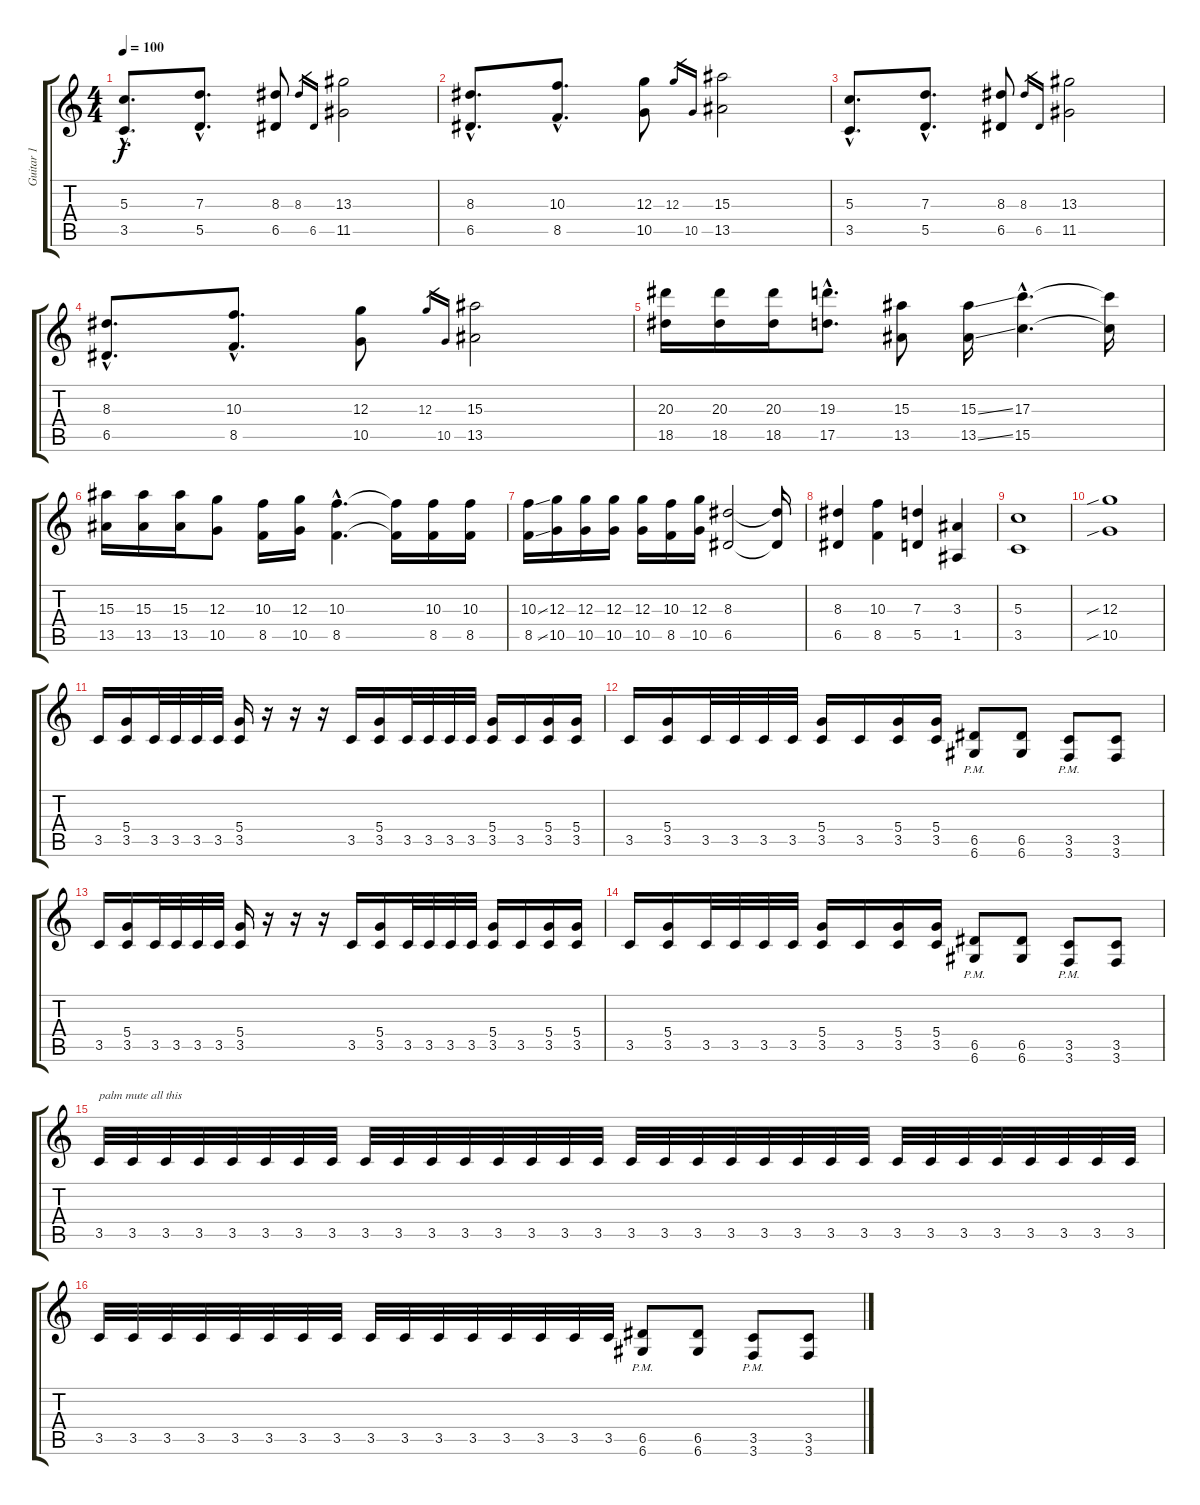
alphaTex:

\track ("Guitar 1" "Guitar 1") {instrument distortionguitar}
\staff {score tabs}
\tuning (E4 B3 G3 D3 A2 D2) {hide}
\ts (4 4)
\tempo 100
\clef g2
\ks c
(5.3{hac} 3.5{hac}).8{d dy f instrument distortionguitar} (7.3{hac} 5.5{hac}).8{d} (8.3 6.5).8 8.3.16{gr} 6.5.16{gr} (13.3 11.5).2 |
(8.3{hac} 6.5{hac}).8{d} (10.3{hac} 8.5{hac}).8{d} (12.3 10.5).8 12.3.16{gr} 10.5.16{gr} (15.3 13.5).2 |
(5.3{hac} 3.5{hac}).8{d} (7.3{hac} 5.5{hac}).8{d} (8.3 6.5).8 8.3.16{gr} 6.5.16{gr} (13.3 11.5).2 |
(8.3{hac} 6.5{hac}).8{d} (10.3{hac} 8.5{hac}).8{d} (12.3 10.5).8 12.3.16{gr} 10.5.16{gr} (15.3 13.5).2 |
(20.3 18.5).16 (20.3 18.5).16 (20.3 18.5).16 (19.3{hac} 17.5{hac}).8{d} (15.3 13.5).8 (15.3{ss} 13.5{ss}).16 (17.3{hac} 15.5{hac}).4{d} (17.3{t} 15.5{t}).16 |
(15.3 13.5).16 (15.3 13.5).16 (15.3 13.5).16 (12.3 10.5).8 (10.3 8.5).16 (12.3 10.5).16 (10.3{hac} 8.5{hac}).4{d} (10.3{t} 8.5{t}).16 (10.3 8.5).16 (10.3 8.5).16 |
(10.3{ss} 8.5{ss}).16 (12.3 10.5).16 (12.3 10.5).16 (12.3 10.5).16 (12.3 10.5).16 (10.3 8.5).16 (12.3 10.5).16 (8.3 6.5).2 (8.3{t} 6.5{t}).16 |
(8.3 6.5).4 (10.3 8.5).4 (7.3 5.5).4 (3.3 1.5).4 |
(5.3 3.5).1 |
(12.3{sib} 10.5{sib}).1 |
3.5.16 (5.4 3.5).16 3.5.32 3.5.32 3.5.32 3.5.32 (5.4 3.5).16 r.16 r.16 r.16 3.5.16 (5.4 3.5).16 3.5.32 3.5.32 3.5.32 3.5.32 (5.4 3.5).16 3.5.16 (5.4 3.5).16 (5.4 3.5).16 |
3.5.16 (5.4 3.5).16 3.5.32 3.5.32 3.5.32 3.5.32 (5.4 3.5).16 3.5.16 (5.4 3.5).16 (5.4 3.5).16 (6.5{pm} 6.6{pm}).8 (6.5 6.6).8 (3.5{pm} 3.6{pm}).8 (3.5 3.6).8 |
3.5.16 (5.4 3.5).16 3.5.32 3.5.32 3.5.32 3.5.32 (5.4 3.5).16 r.16 r.16 r.16 3.5.16 (5.4 3.5).16 3.5.32 3.5.32 3.5.32 3.5.32 (5.4 3.5).16 3.5.16 (5.4 3.5).16 (5.4 3.5).16 |
3.5.16 (5.4 3.5).16 3.5.32 3.5.32 3.5.32 3.5.32 (5.4 3.5).16 3.5.16 (5.4 3.5).16 (5.4 3.5).16 (6.5{pm} 6.6{pm}).8 (6.5 6.6).8 (3.5{pm} 3.6{pm}).8 (3.5 3.6).8 |
3.5.32{txt "palm mute all this"} 3.5.32 3.5.32 3.5.32 3.5.32 3.5.32 3.5.32 3.5.32 3.5.32 3.5.32 3.5.32 3.5.32 3.5.32 3.5.32 3.5.32 3.5.32 3.5.32 3.5.32 3.5.32 3.5.32 3.5.32 3.5.32 3.5.32 3.5.32 3.5.32 3.5.32 3.5.32 3.5.32 3.5.32 3.5.32 3.5.32 3.5.32 |
3.5.32 3.5.32 3.5.32 3.5.32 3.5.32 3.5.32 3.5.32 3.5.32 3.5.32 3.5.32 3.5.32 3.5.32 3.5.32 3.5.32 3.5.32 3.5.32 (6.5{pm} 6.6{pm}).8 (6.5 6.6).8 (3.5{pm} 3.6{pm}).8 (3.5 3.6).8
